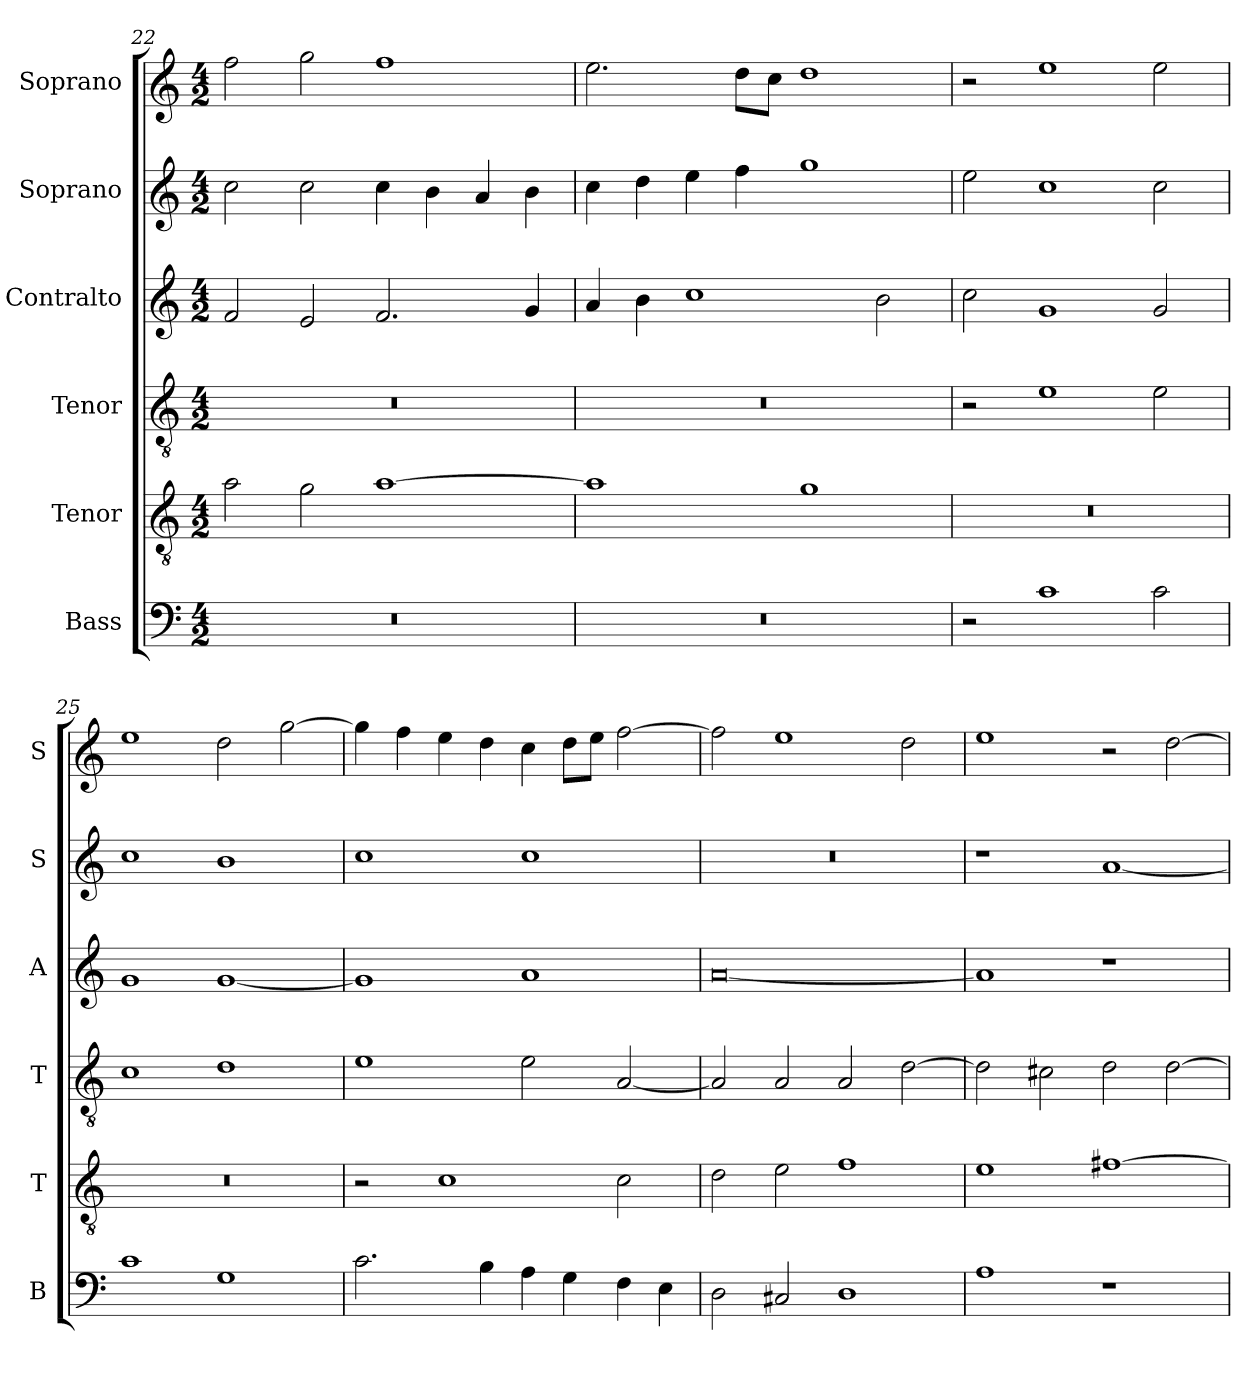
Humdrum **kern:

**kern	**kern	**kern	**kern	**kern	**kern
*part6	*part5	*part4	*part3	*part2	*part1
*staff6	*staff5	*staff4	*staff3	*staff2	*staff1
*I"Bass	*I"Tenor	*I"Tenor	*I"Contralto	*I"Soprano	*I"Soprano
*I'B	*I'T	*I'T	*I'A	*I'S	*I'S
*clefF4	*clefGv2	*clefGv2	*clefG2	*clefG2	*clefG2
*k[]	*k[]	*k[]	*k[]	*k[]	*k[]
*G:mix	*G:mix	*G:mix	*G:mix	*G:mix	*G:mix
*M4/2	*M4/2	*M4/2	*M4/2	*M4/2	*M4/2
=22	=22	=22	=22	=22	=22
0r	2a	0r	2f	2cc	2ff
.	2g	.	2e	2cc	2gg
.	[1a	.	2.f	4cc	1ff
.	.	.	.	4b	.
.	.	.	.	4a	.
.	.	.	4g	4b	.
=23	=23	=23	=23	=23	=23
0r	1a]	0r	4a	4cc	2.ee
.	.	.	4b	4dd	.
.	.	.	1cc	4ee	.
.	.	.	.	4ff	8dd\L
.	.	.	.	.	8cc\J
.	1g	.	.	1gg	1dd
.	.	.	2b	.	.
=24	=24	=24	=24	=24	=24
2r	0r	2r	2cc	2ee	2r
1c	.	1e	1g	1cc	1ee
2c	.	2e	2g	2cc	2ee
=25	=25	=25	=25	=25	=25
1c	0r	1c	1g	1cc	1ee
1G	.	1d	[1g	1b	2dd
.	.	.	.	.	[2gg
=26	=26	=26	=26	=26	=26
2.c	2r	1e	1g]	1cc	4gg]
.	.	.	.	.	4ff
.	1c	.	.	.	4ee
4B	.	.	.	.	4dd
4A	.	2e	1a	1cc	4cc
4G	.	.	.	.	8dd\L
.	.	.	.	.	8ee\J
4F	2c	[2A	.	.	[2ff
4E	.	.	.	.	.
=27	=27	=27	=27	=27	=27
2D	2d	2A]	[0a	0r	2ff]
2C#X	2e	2A	.	.	1ee
1D	1f	2A	.	.	.
.	.	[2d	.	.	2dd
=28	=28	=28	=28	=28	=28
1A	1e	2d]	1a]	1r	1ee
.	.	2c#X	.	.	.
1r	[1f#X	2d	1r	[1a	2r
.	.	[2d	.	.	[2dd
=	=	=	=	=	=
*-	*-	*-	*-	*-	*-
